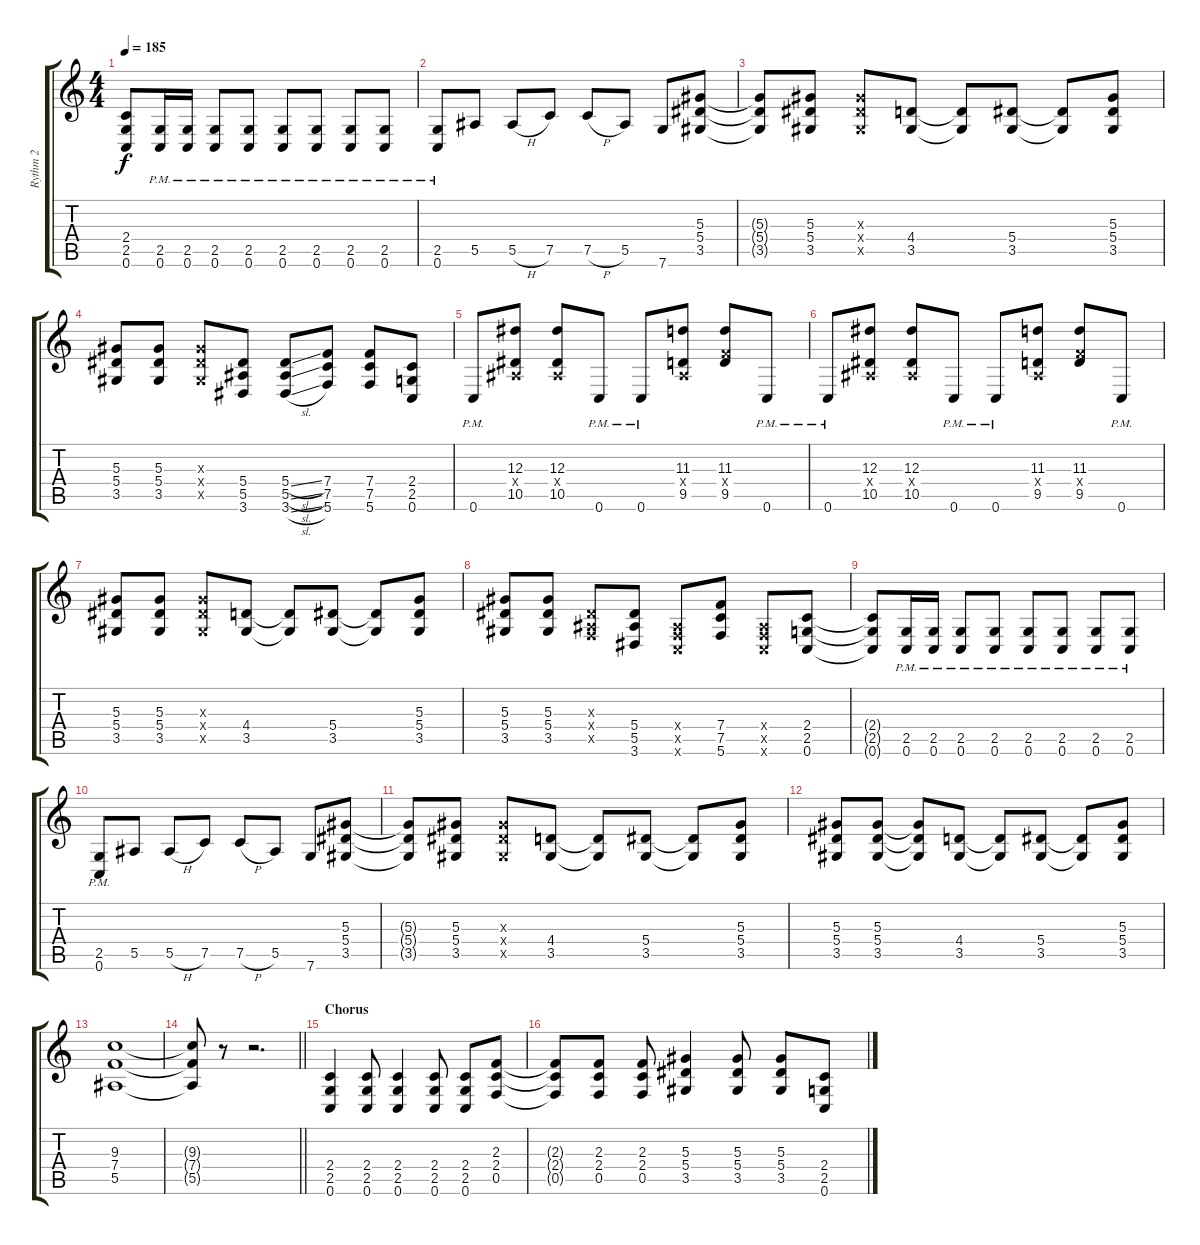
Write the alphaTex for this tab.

\track ("Rythm 2" "Rythm 2") {instrument overdrivenguitar}
\staff {score tabs}
\tuning (C4 G3 Eb3 Bb2 F2 C2) {hide}
\ts (4 4)
\tempo 185
\clef g2
\ks c
(2.4{t} 2.5{t} 0.6{t}).8{dy f} (2.5{pm} 0.6{pm}).16 (2.5{pm} 0.6{pm}).16 (2.5{pm} 0.6{pm}).8 (2.5{pm} 0.6{pm}).8 (2.5{pm} 0.6{pm}).8 (2.5{pm} 0.6{pm}).8 (2.5{pm} 0.6{pm}).8 (2.5{pm} 0.6{pm}).8 |
(2.5{pm} 0.6{pm}).8 5.5.8 5.5{h}.8 7.5.8 7.5{h}.8 5.5.8 7.6.8 (5.3 5.4 3.5).8 |
(5.3{t} 5.4{t} 3.5{t}).8 (5.3 5.4 3.5).8 (5.3{x} 5.4{x} 3.5{x}).8 (4.4 3.5).8 (4.4{t} 3.5{t}).8 (5.4 3.5).8 (5.4{t} 3.5{t}).8 (5.3 5.4 3.5).8 |
(5.3 5.4 3.5).8 (5.3 5.4 3.5).8 (5.3{x} 5.4{x} 3.5{x}).8 (5.4 5.5 3.6).8 (5.4{sl} 5.5{sl} 3.6{sl}).8 (7.4 7.5 5.6).8 (7.4 7.5 5.6).8 (2.4 2.5 0.6).8 |
0.6{pm}.8 (12.3 0.4{x} 10.5).8 (12.3 0.4{x} 10.5).8 0.6{pm}.8 0.6{pm}.8 (11.3 0.4{x} 9.5).8 (11.3 7.4{x} 9.5).8 0.6{pm}.8 |
0.6{pm}.8 (12.3 0.4{x} 10.5).8 (12.3 0.4{x} 10.5).8 0.6{pm}.8 0.6{pm}.8 (11.3 0.4{x} 9.5).8 (11.3 7.4{x} 9.5).8 0.6{pm}.8 |
(5.3 5.4 3.5).8 (5.3 5.4 3.5).8 (5.3{x} 5.4{x} 3.5{x}).8 (4.4 3.5).8 (4.4{t} 3.5{t}).8 (5.4 3.5).8 (5.4{t} 3.5{t}).8 (5.3 5.4 3.5).8 |
(5.3 5.4 3.5).8 (5.3 5.4 3.5).8 (0.3{x} 0.4{x} 0.5{x}).8 (5.4 5.5 3.6).8 (0.4{x} 0.5{x} 0.6{x}).8 (7.4 7.5 5.6).8 (0.4{x} 0.5{x} 0.6{x}).8 (2.4 2.5 0.6).8 |
(2.4{t} 2.5{t} 0.6{t}).8 (2.5{pm} 0.6{pm}).16 (2.5{pm} 0.6{pm}).16 (2.5{pm} 0.6{pm}).8 (2.5{pm} 0.6{pm}).8 (2.5{pm} 0.6{pm}).8 (2.5{pm} 0.6{pm}).8 (2.5{pm} 0.6{pm}).8 (2.5{pm} 0.6{pm}).8 |
(2.5{pm} 0.6{pm}).8 5.5.8 5.5{h}.8 7.5.8 7.5{h}.8 5.5.8 7.6.8 (5.3 5.4 3.5).8 |
(5.3{t} 5.4{t} 3.5{t}).8 (5.3 5.4 3.5).8 (5.3{x} 5.4{x} 3.5{x}).8 (4.4 3.5).8 (4.4{t} 3.5{t}).8 (5.4 3.5).8 (5.4{t} 3.5{t}).8 (5.3 5.4 3.5).8 |
(5.3 5.4 3.5).8 (5.3 5.4 3.5).8 (5.3{t} 5.4{t} 3.5{t}).8 (4.4 3.5).8 (4.4{t} 3.5{t}).8 (5.4 3.5).8 (5.4{t} 3.5{t}).8 (5.3 5.4 3.5).8 |
(9.3 7.4 5.5).1 |
\barLineRight lightlight
(9.3{t} 7.4{t} 5.5{t}).8 r.8 r.2{d} |
\section ("" "Chorus")
(2.4 2.5 0.6).4 (2.4 2.5 0.6).8 (2.4 2.5 0.6).4 (2.4 2.5 0.6).8 (2.4 2.5 0.6).8 (2.3 2.4 0.5).8 |
(2.3{t} 2.4{t} 0.5{t}).8 (2.3 2.4 0.5).8 (2.3 2.4 0.5).8 (5.3 5.4 3.5).4 (5.3 5.4 3.5).8 (5.3 5.4 3.5).8 (2.4 2.5 0.6).8
